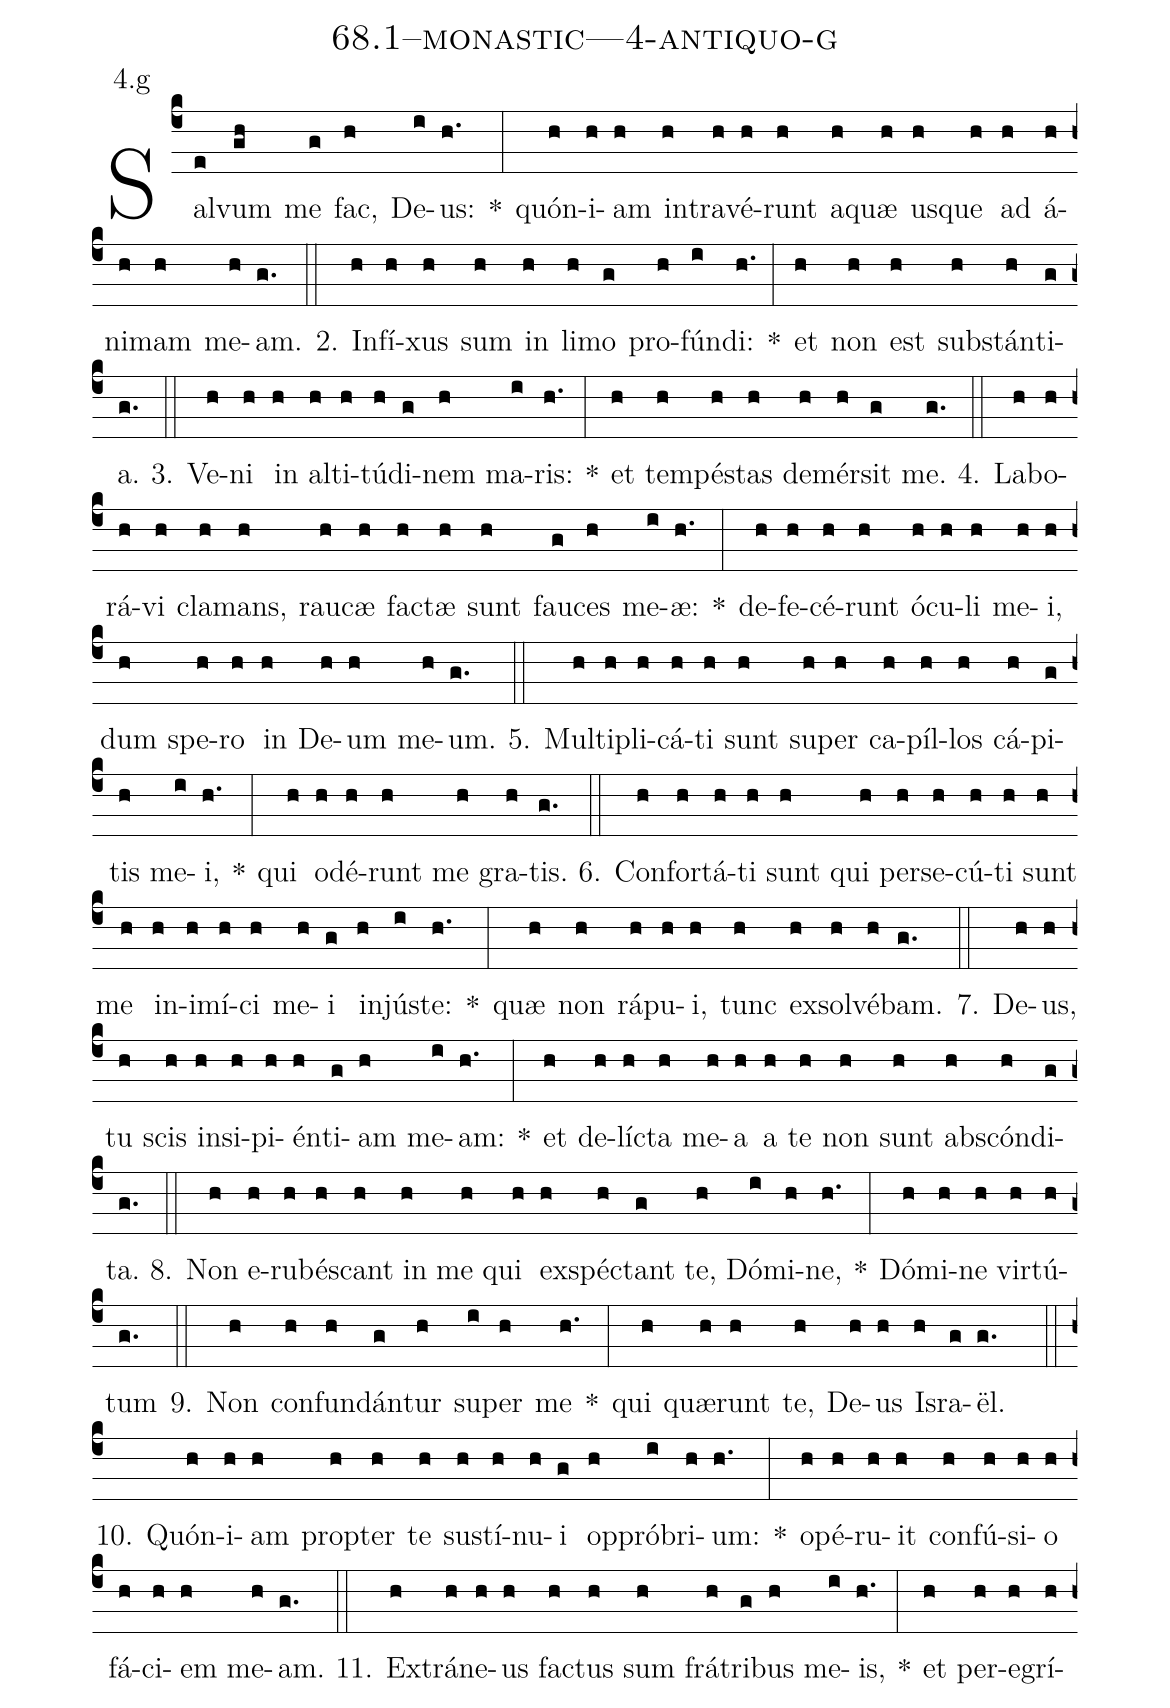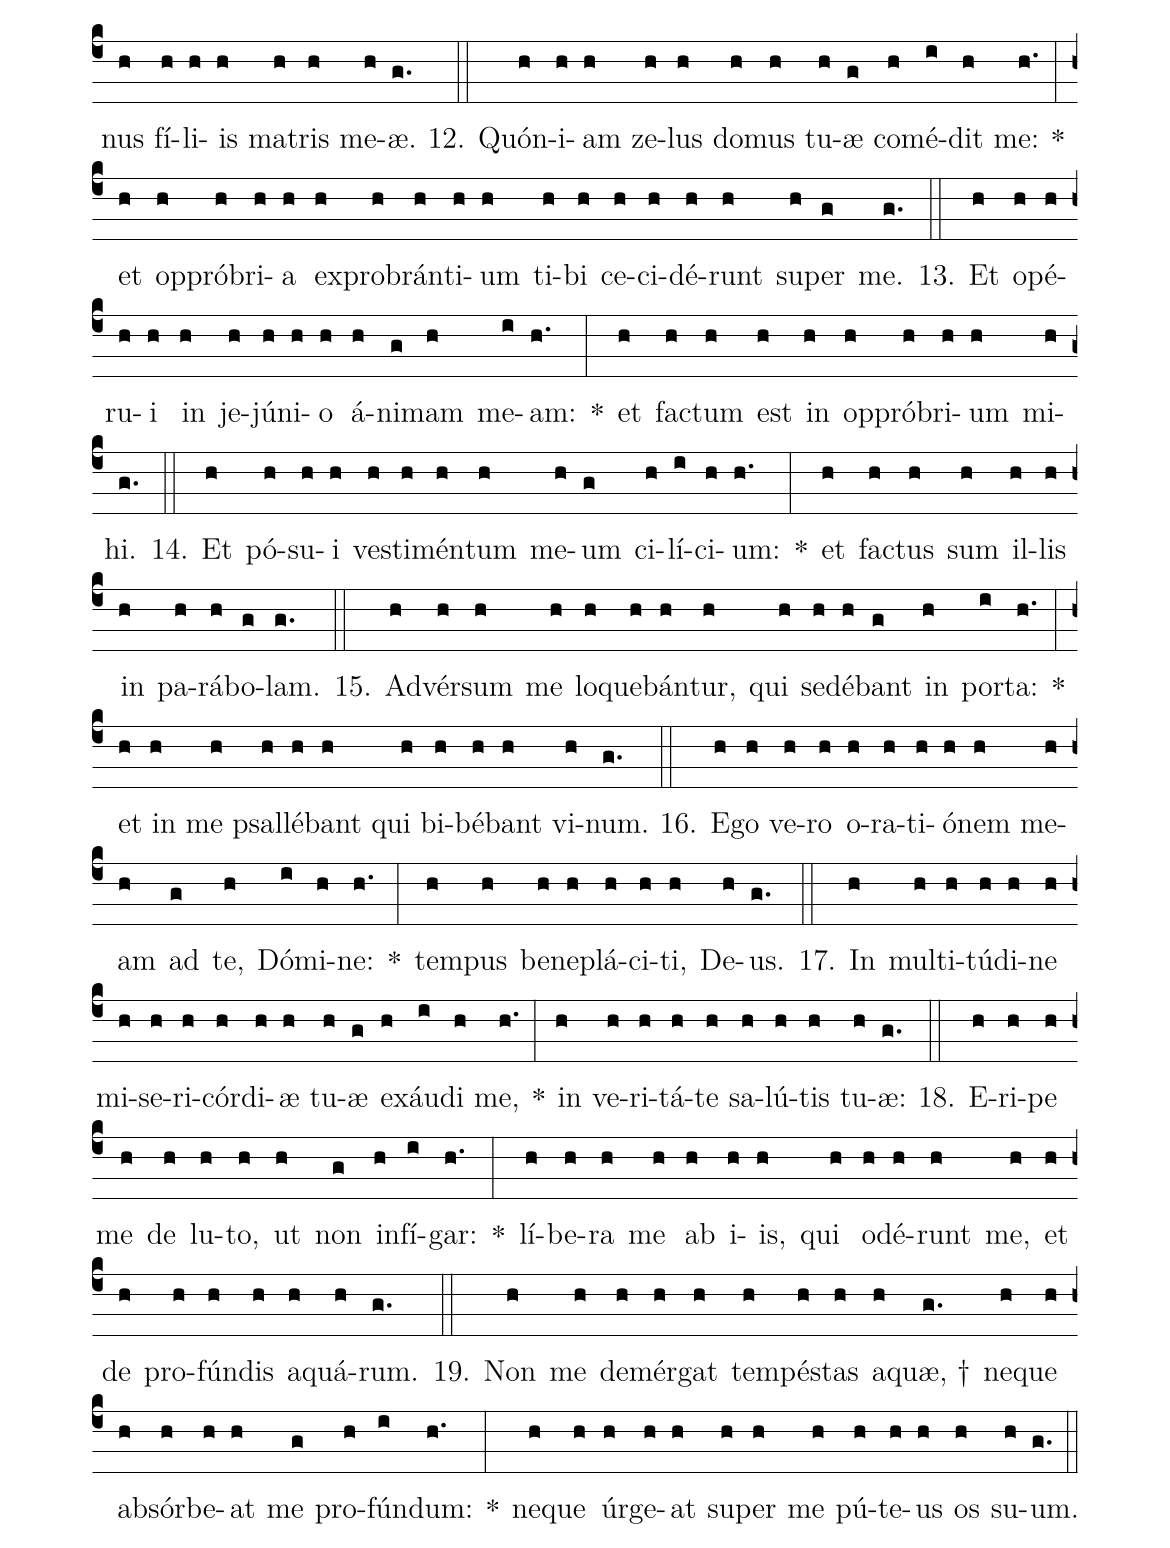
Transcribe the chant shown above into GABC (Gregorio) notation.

name: 68.1--monastic---4-antiquo-g;
annotation: 4.g;
%%
(c4)Sal(e)vum(gh) me(g) fac,(h) De(i)us:(h.) *(:) quón(h)i(h)am(h) in(h)tra(h)vé(h)runt(h) a(h)quæ(h) us(h)que(h) ad(h) á(h)ni(h)mam(h) me(h)am.(g.) (::)
2. In(h)fí(h)xus(h) sum(h) in(h) li(h)mo(g) pro(h)fún(i)di:(h.) *(:) et(h) non(h) est(h) sub(h)stán(h)ti(g)a.(g.) (::)
3. Ve(h)ni(h) in(h) al(h)ti(h)tú(h)di(g)nem(h) ma(i)ris:(h.) *(:) et(h) tem(h)pés(h)tas(h) de(h)mér(h)sit(g) me.(g.) (::)
4. La(h)bo(h)rá(h)vi(h) cla(h)mans,(h) rau(h)cæ(h) fac(h)tæ(h) sunt(h) fau(g)ces(h) me(i)æ:(h.) *(:) de(h)fe(h)cé(h)runt(h) ó(h)cu(h)li(h) me(h)i,(h) dum(h) spe(h)ro(h) in(h) De(h)um(h) me(h)um.(g.) (::)
5. Mul(h)ti(h)pli(h)cá(h)ti(h) sunt(h) su(h)per(h) ca(h)píl(h)los(h) cá(h)pi(g)tis(h) me(i)i,(h.) *(:) qui(h) o(h)dé(h)runt(h) me(h) gra(h)tis.(g.) (::)
6. Con(h)for(h)tá(h)ti(h) sunt(h) qui(h) per(h)se(h)cú(h)ti(h) sunt(h) me(h) in(h)i(h)mí(h)ci(h) me(h)i(g) in(h)jús(i)te:(h.) *(:) quæ(h) non(h) rá(h)pu(h)i,(h) tunc(h) ex(h)sol(h)vé(h)bam.(g.) (::)
7. De(h)us,(h) tu(h) scis(h) in(h)si(h)pi(h)én(h)ti(g)am(h) me(i)am:(h.) *(:) et(h) de(h)líc(h)ta(h) me(h)a(h) a(h) te(h) non(h) sunt(h) abs(h)cón(h)di(g)ta.(g.) (::)
8. Non(h) e(h)ru(h)bés(h)cant(h) in(h) me(h) qui(h) ex(h)spéc(h)tant(g) te,(h) Dó(i)mi(h)ne,(h.) *(:) Dó(h)mi(h)ne(h) vir(h)tú(h)tum(g.) (::)
9. Non(h) con(h)fun(h)dán(g)tur(h) su(i)per(h) me(h.) *(:) qui(h) quæ(h)runt(h) te,(h) De(h)us(h) Is(h)ra(g)ël.(g.) (::)
10. Quón(h)i(h)am(h) prop(h)ter(h) te(h) sus(h)tí(h)nu(h)i(g) op(h)pró(i)bri(h)um:(h.) *(:) o(h)pé(h)ru(h)it(h) con(h)fú(h)si(h)o(h) fá(h)ci(h)em(h) me(h)am.(g.) (::)
11. Ex(h)trá(h)ne(h)us(h) fac(h)tus(h) sum(h) frá(h)tri(g)bus(h) me(i)is,(h.) *(:) et(h) per(h)e(h)grí(h)nus(h) fí(h)li(h)is(h) ma(h)tris(h) me(h)æ.(g.) (::)
12. Quón(h)i(h)am(h) ze(h)lus(h) do(h)mus(h) tu(h)æ(g) com(h)é(i)dit(h) me:(h.) *(:) et(h) op(h)pró(h)bri(h)a(h) ex(h)pro(h)brán(h)ti(h)um(h) ti(h)bi(h) ce(h)ci(h)dé(h)runt(h) su(h)per(g) me.(g.) (::)
13. Et(h) o(h)pé(h)ru(h)i(h) in(h) je(h)jú(h)ni(h)o(h) á(h)ni(g)mam(h) me(i)am:(h.) *(:) et(h) fac(h)tum(h) est(h) in(h) op(h)pró(h)bri(h)um(h) mi(h)hi.(g.) (::)
14. Et(h) pó(h)su(h)i(h) ves(h)ti(h)mén(h)tum(h) me(h)um(g) ci(h)lí(i)ci(h)um:(h.) *(:) et(h) fac(h)tus(h) sum(h) il(h)lis(h) in(h) pa(h)rá(h)bo(g)lam.(g.) (::)
15. Ad(h)vér(h)sum(h) me(h) lo(h)que(h)bán(h)tur,(h) qui(h) se(h)dé(h)bant(g) in(h) por(i)ta:(h.) *(:) et(h) in(h) me(h) psal(h)lé(h)bant(h) qui(h) bi(h)bé(h)bant(h) vi(h)num.(g.) (::)
16. E(h)go(h) ve(h)ro(h) o(h)ra(h)ti(h)ó(h)nem(h) me(h)am(h) ad(g) te,(h) Dó(i)mi(h)ne:(h.) *(:) tem(h)pus(h) be(h)ne(h)plá(h)ci(h)ti,(h) De(h)us.(g.) (::)
17. In(h) mul(h)ti(h)tú(h)di(h)ne(h) mi(h)se(h)ri(h)cór(h)di(h)æ(h) tu(h)æ(g) ex(h)áu(i)di(h) me,(h.) *(:) in(h) ve(h)ri(h)tá(h)te(h) sa(h)lú(h)tis(h) tu(h)æ:(g.) (::)
18. E(h)ri(h)pe(h) me(h) de(h) lu(h)to,(h) ut(h) non(g) in(h)fí(i)gar:(h.) *(:) lí(h)be(h)ra(h) me(h) ab(h) i(h)is,(h) qui(h) o(h)dé(h)runt(h) me,(h) et(h) de(h) pro(h)fún(h)dis(h) a(h)quá(h)rum.(g.) (::)
19. Non(h) me(h) de(h)mér(h)gat(h) tem(h)pés(h)tas(h) a(h)quæ, †(g.) ne(h)que(h) ab(h)sór(h)be(h)at(h) me(g) pro(h)fún(i)dum:(h.) *(:) ne(h)que(h) úr(h)ge(h)at(h) su(h)per(h) me(h) pú(h)te(h)us(h) os(h) su(h)um.(g.) (::)
